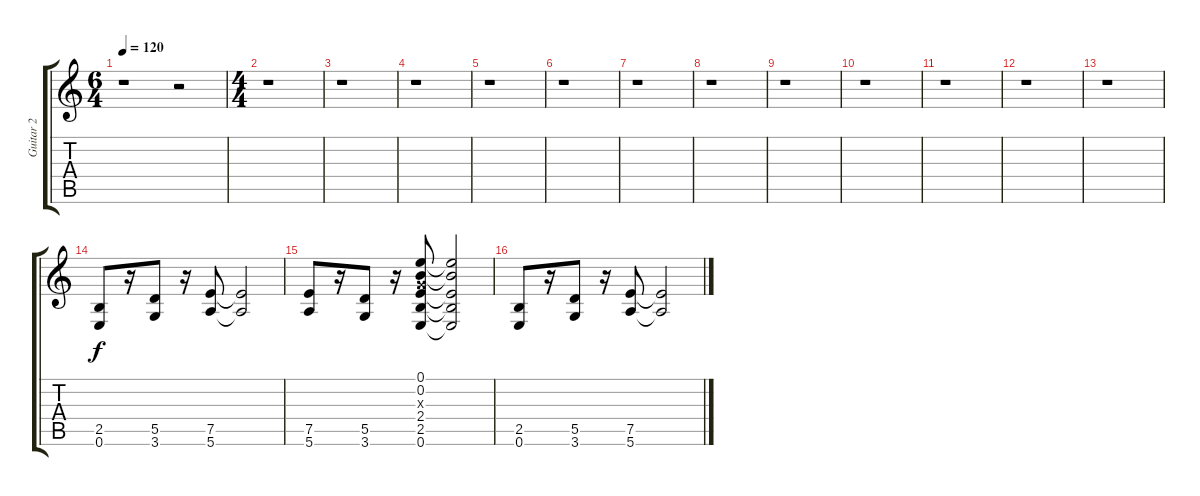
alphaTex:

\track ("Guitar 2" "Guitar 2") {instrument overdrivenguitar}
\staff {score tabs}
\tuning (E4 B3 G3 D3 A2 E2) {hide}
\ts (6 4)
\tempo 120
\clef g2
\ks c
r.1{dy p} r.2 |
\ts (4 4)
r.1 |
r.1 |
r.1 |
r.1 |
r.1 |
r.1 |
r.1 |
r.1 |
r.1 |
r.1 |
r.1 |
r.1 |
(2.5 0.6).8{dy f volume 11} r.16 (5.5 3.6).8 r.16 (7.5 5.6).8 (7.5{t} 5.6{t}).2 |
(7.5 5.6).8 r.16 (5.5 3.6).8 r.16 (0.1 0.2 0.3{x} 2.4 2.5 0.6).8 (0.1{t} 0.2{t} 2.4{t} 2.5{t} 0.6{t}).2 |
(2.5 0.6).8 r.16 (5.5 3.6).8 r.16 (7.5 5.6).8 (7.5{t} 5.6{t}).2
